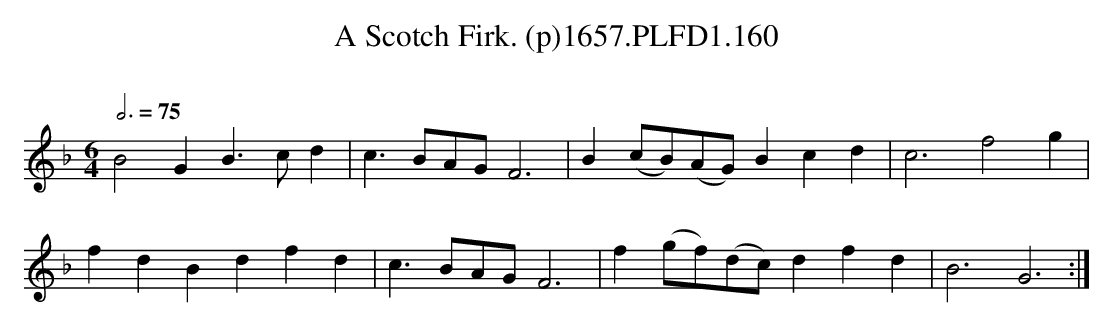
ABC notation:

X:1
T:Scotch Firk. (p)1657.PLFD1.160, A
M:6/4
L:1/4
Q:3/4=75
O:
K:Gdor
B2GB>cd|c>BA/G/F3|B(c/B/)(A/G/)Bcd|c3f2g|
fdBdfd|c>BA/G/F3|f(g/f/)(d/c/)dfd|B3G3:|
